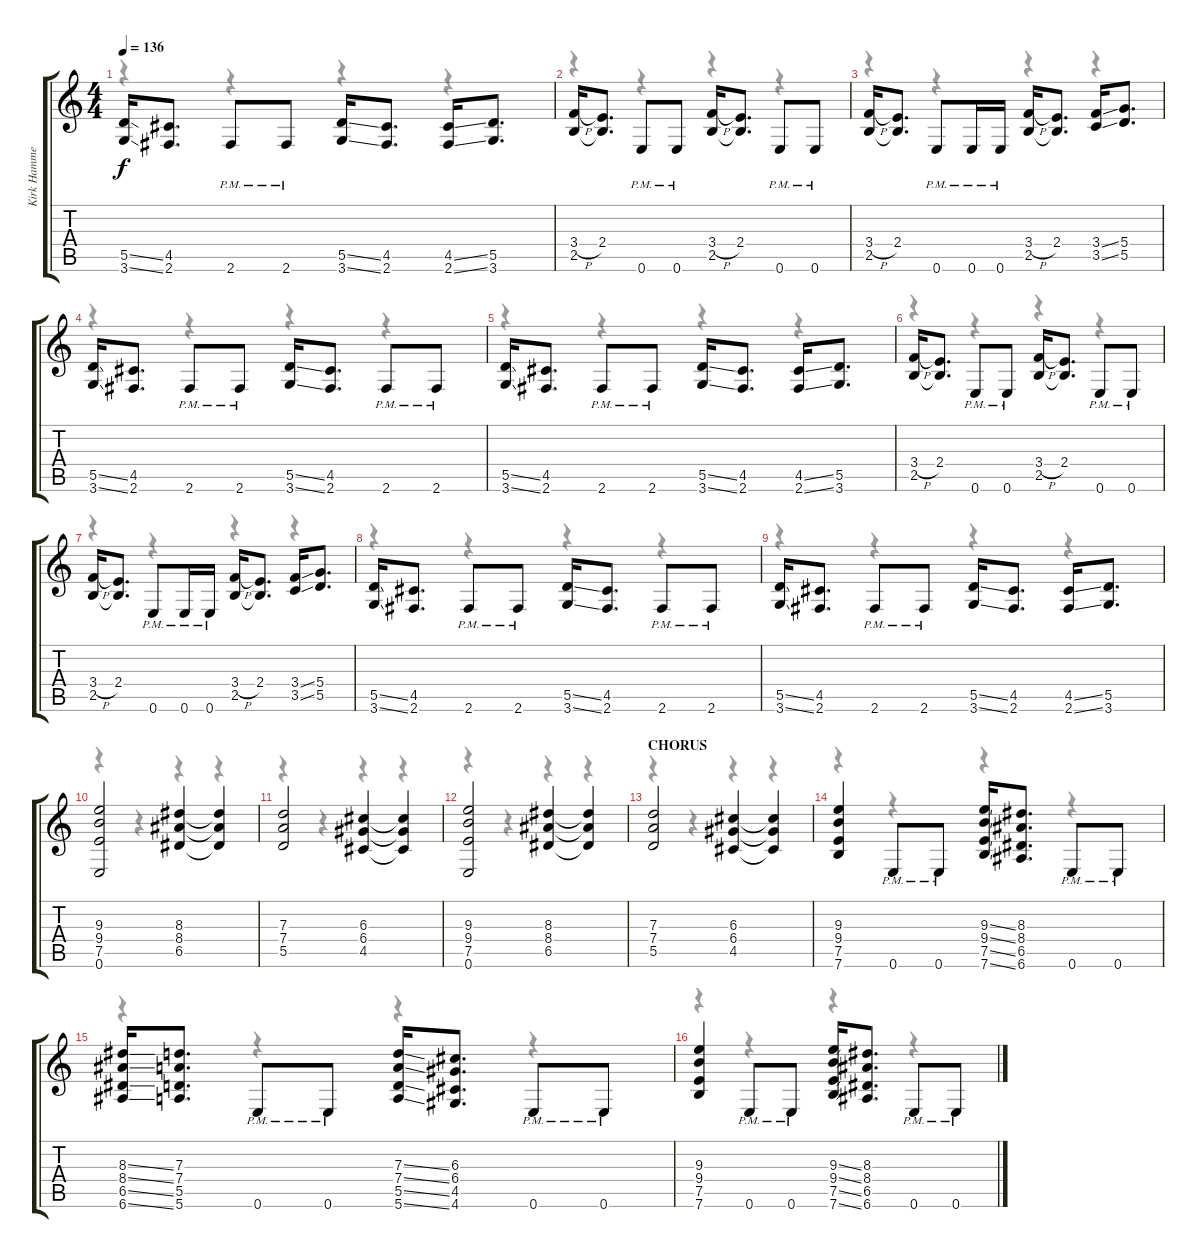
\track ("Kirk Hammett (Lead)" "Kirk Hamme") {instrument distortionguitar}
\staff {score tabs}
\tuning (E4 B3 G3 D3 A2 E2) {hide}
\voice
\ts (4 4)
\tempo 136
\clef g2
\ks c
(5.5{ss} 3.6{ss}).16{dy f} (4.5 2.6).8{d} 2.6{pm}.8 2.6{pm}.8 (5.5{ss} 3.6{ss}).16 (4.5 2.6).8{d} (4.5{ss} 2.6{ss}).16 (5.5 3.6).8{d} |
(3.4{h} 2.5).16 (2.4 2.5{t}).8{d} 0.6{pm}.8 0.6{pm}.8 (3.4{h} 2.5).16 (2.4 2.5{t}).8{d} 0.6{pm}.8 0.6{pm}.8 |
(3.4{h} 2.5).16 (2.4 2.5{t}).8{d} 0.6{pm}.8 0.6{pm}.16 0.6{pm}.16 (3.4{h} 2.5).16 (2.4 2.5{t}).8{d} (3.4{ss} 3.5{ss}).16 (5.4 5.5).8{d} |
(5.5{ss} 3.6{ss}).16 (4.5 2.6).8{d} 2.6{pm}.8 2.6{pm}.8 (5.5{ss} 3.6{ss}).16 (4.5 2.6).8{d} 2.6{pm}.8 2.6{pm}.8 |
(5.5{ss} 3.6{ss}).16 (4.5 2.6).8{d} 2.6{pm}.8 2.6{pm}.8 (5.5{ss} 3.6{ss}).16 (4.5 2.6).8{d} (4.5{ss} 2.6{ss}).16 (5.5 3.6).8{d} |
(3.4{h} 2.5).16 (2.4 2.5{t}).8{d} 0.6{pm}.8 0.6{pm}.8 (3.4{h} 2.5).16 (2.4 2.5{t}).8{d} 0.6{pm}.8 0.6{pm}.8 |
(3.4{h} 2.5).16 (2.4 2.5{t}).8{d} 0.6{pm}.8 0.6{pm}.16 0.6{pm}.16 (3.4{h} 2.5).16 (2.4 2.5{t}).8{d} (3.4{ss} 3.5{ss}).16 (5.4 5.5).8{d} |
(5.5{ss} 3.6{ss}).16 (4.5 2.6).8{d} 2.6{pm}.8 2.6{pm}.8 (5.5{ss} 3.6{ss}).16 (4.5 2.6).8{d} 2.6{pm}.8 2.6{pm}.8 |
(5.5{ss} 3.6{ss}).16 (4.5 2.6).8{d} 2.6{pm}.8 2.6{pm}.8 (5.5{ss} 3.6{ss}).16 (4.5 2.6).8{d} (4.5{ss} 2.6{ss}).16 (5.5 3.6).8{d} |
(9.3 9.4 7.5 0.6).2 (8.3 8.4 6.5).4 (8.3{t} 8.4{t} 6.5{t}).4 |
(7.3 7.4 5.5).2 (6.3 6.4 4.5).4 (6.3{t} 6.4{t} 4.5{t}).4 |
(9.3 9.4 7.5 0.6).2 (8.3 8.4 6.5).4 (8.3{t} 8.4{t} 6.5{t}).4 |
\section ("" "CHORUS")
(7.3 7.4 5.5).2 (6.3 6.4 4.5).4 (6.3{t} 6.4{t} 4.5{t}).4 |
(9.3 9.4 7.5 7.6).4 0.6{pm}.8 0.6{pm}.8 (9.3{ss} 9.4{ss} 7.5{ss} 7.6{ss}).16 (8.3 8.4 6.5 6.6).8{d} 0.6{pm}.8 0.6{pm}.8 |
(8.3{ss} 8.4{ss} 6.5{ss} 6.6{ss}).16 (7.3 7.4 5.5 5.6).8{d} 0.6{pm}.8 0.6{pm}.8 (7.3{ss} 7.4{ss} 5.5{ss} 5.6{ss}).16 (6.3 6.4 4.5 4.6).8{d} 0.6{pm}.8 0.6{pm}.8 |
(9.3 9.4 7.5 7.6).4 0.6{pm}.8 0.6{pm}.8 (9.3{ss} 9.4{ss} 7.5{ss} 7.6{ss}).16 (8.3 8.4 6.5 6.6).8{d} 0.6{pm}.8 0.6{pm}.8
\voice
\clef g2
\ottava regular
\simile none
\ks c
r.4{dy f} r.4 r.4 r.4 |
r.4 r.4 r.4 r.4 |
r.4 r.4 r.4 r.4 |
r.4 r.4 r.4 r.4 |
r.4 r.4 r.4 r.4 |
r.4 r.4 r.4 r.4 |
r.4 r.4 r.4 r.4 |
r.4 r.4 r.4 r.4 |
r.4 r.4 r.4 r.4 |
r.4 r.4 r.4 r.4 |
r.4 r.4 r.4 r.4 |
r.4 r.4 r.4 r.4 |
r.4 r.4 r.4 r.4 |
r.4 r.4 r.4 r.4 |
r.4 r.4 r.4 r.4 |
r.4 r.4 r.4 r.4
